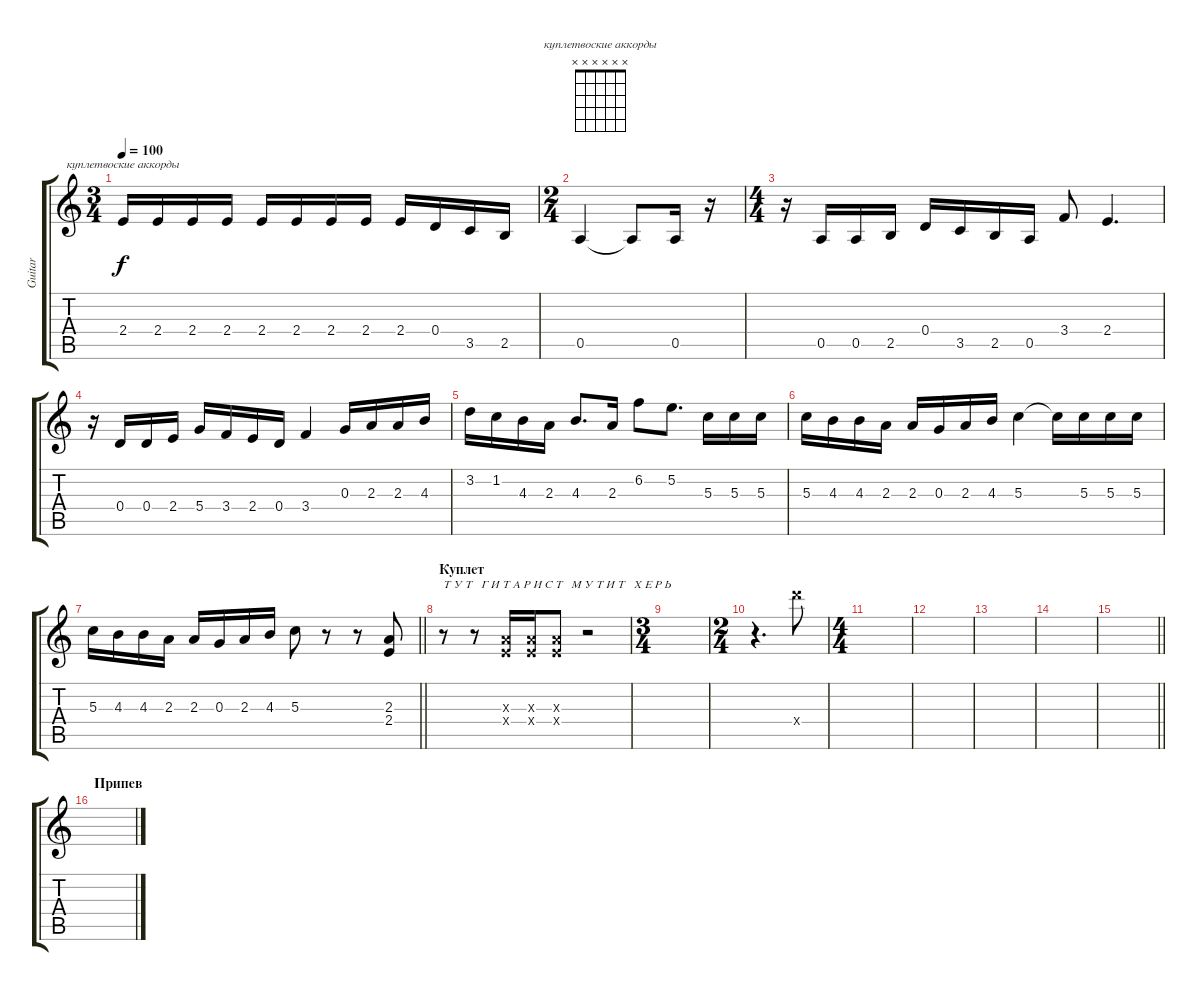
\track ("Guitar" "Guitar") {instrument distortionguitar}
\staff {score tabs}
\tuning (E4 B3 G3 D3 A2 E2) {hide}
\chord ("куплетвоские аккорды" x x x x x x)
\ts (3 4)
\tempo 100
\clef g2
\ks c
2.4.16{ch "куплетвоские аккорды" dy f} 2.4.16 2.4.16 2.4.16 2.4.16 2.4.16 2.4.16 2.4.16 2.4.16 0.4.16 3.5.16 2.5.16 |
\ts (2 4)
0.5.4 0.5{t}.8 0.5.16 r.16 |
\ts (4 4)
r.16 0.5.16 0.5.16 2.5.16 0.4.16 3.5.16 2.5.16 0.5.16 3.4.8 2.4.4{d} |
r.16 0.4.16 0.4.16 2.4.16 5.4.16 3.4.16 2.4.16 0.4.16 3.4.4 0.3.16 2.3.16 2.3.16 4.3.16 |
3.2.16 1.2.16 4.3.16 2.3.16 4.3.8{d} 2.3.16 6.2.8 5.2.8{d} 5.3.16 5.3.16 5.3.16 |
5.3.16 4.3.16 4.3.16 2.3.16 2.3.16 0.3.16 2.3.16 4.3.16 5.3.4 5.3{t}.16 5.3.16 5.3.16 5.3.16 |
\barLineRight lightlight
5.3.16 4.3.16 4.3.16 2.3.16 2.3.16 0.3.16 2.3.16 4.3.16 5.3.8 r.8 r.8 (2.3 2.4).8 |
\section ("" "Куплет")
r.8{txt "Т У Т   Г И Т А Р И С Т   М У Т И Т   Х Е Р Ь"} r.8 (2.3{x} 2.4{x}).16 (2.3{x} 2.4{x}).16 (2.3{x} 2.4{x}).8 r.2 |
\ts (3 4)
|
\ts (2 4)
r.4{d} 24.4{x}.8 |
\ts (4 4)
|
|
|
|
\barLineRight lightlight
|
\section ("" "Припев")
